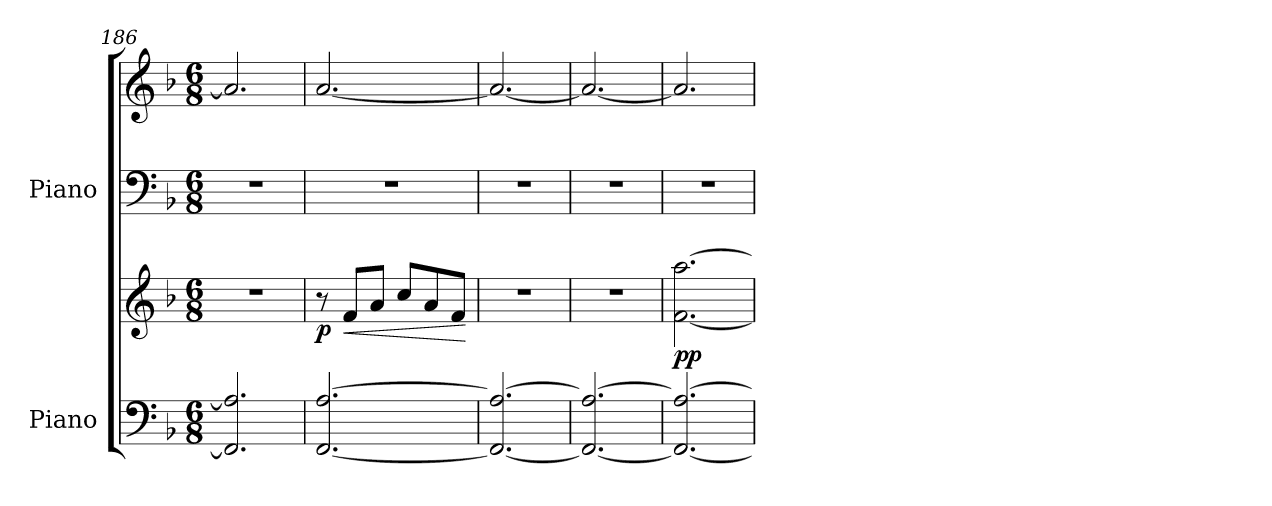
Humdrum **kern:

**kern	**kern	**dynam	**kern	**kern
*part2	*part2	*part2	*part1	*part1
*staff4	*staff3	*staff3/4	*staff2	*staff1
*I"Piano	*	*	*I"Piano	*
*I'Pno.	*	*	*I'Pno.	*
*clefF4	*clefG2	*	*clefF4	*clefG2
*k[b-]	*k[b-]	*	*k[b-]	*k[b-]
*M6/8	*M6/8	*	*M6/8	*M6/8
=186	=186	=186	=186	=186
2.FF/] 2.A/]	2.r	.	2.r	2.a/]
=187	=187	=187	=187	=187
!	!	!LO:DY:b	!	!
[2.FF/ [2.A/	8r	p	2.r	[2.a/
!	!	!LO:HP:b	!	!
.	8f/L	<	.	.
.	8a/J	.	.	.
.	8cc/L	.	.	.
.	8a/	.	.	.
.	8f/J	.	.	.
.	.	[	.	.
=188	=188	=188	=188	=188
2.FF/_ 2.A/_	2.r	.	2.r	2.a/_
=189	=189	=189	=189	=189
2.FF/_ 2.A/_	2.r	.	2.r	2.a/_
=190	=190	=190	=190	=190
!	!	!LO:DY:b	!	!
2.FF/_ 2.A/_	[2.f\ [2.aa\	pp	2.r	2.a/]
=	=	=	=	=
*-	*-	*-	*-	*-
